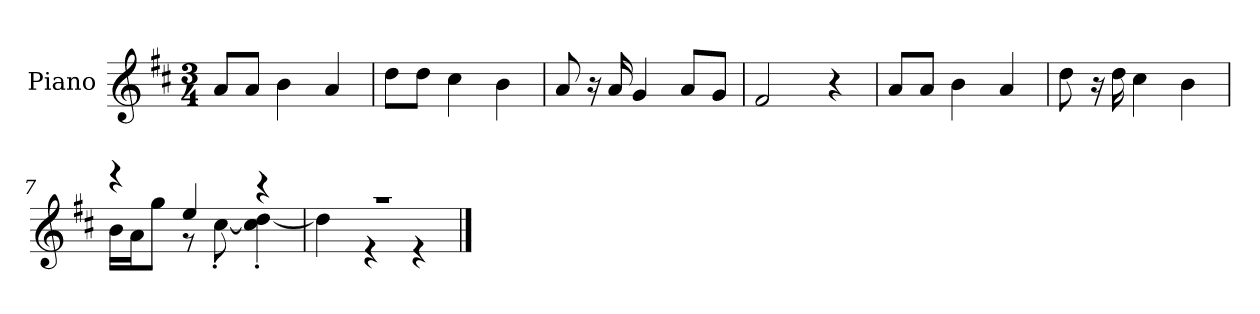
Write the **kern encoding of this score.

**kern
*part1
*staff1
*I"Piano
*I'P-no
*clefG2
*k[f#c#]
*M3/4
*MM179
=1
8a/L
8a/J
4b\
4a/
=2
8dd\L
8dd\J
4cc#\
4b\
=3
8a/
16r
16a/
4g/
8a/L
8g/J
=4
2f#/
4r
=5
8a/L
8a/J
4b\
4a/
=6
8dd\
16r
16dd\
4cc#\
4b\
=7
*^
4r	16b\LL
.	16a\J
.	8gg\J
4ee/	8r
.	[8cc#'\
4r	4cc#\]' [4dd\'
=8	=8
2.r	4dd\]
.	4r
.	4r
*v	*v
==
*-
